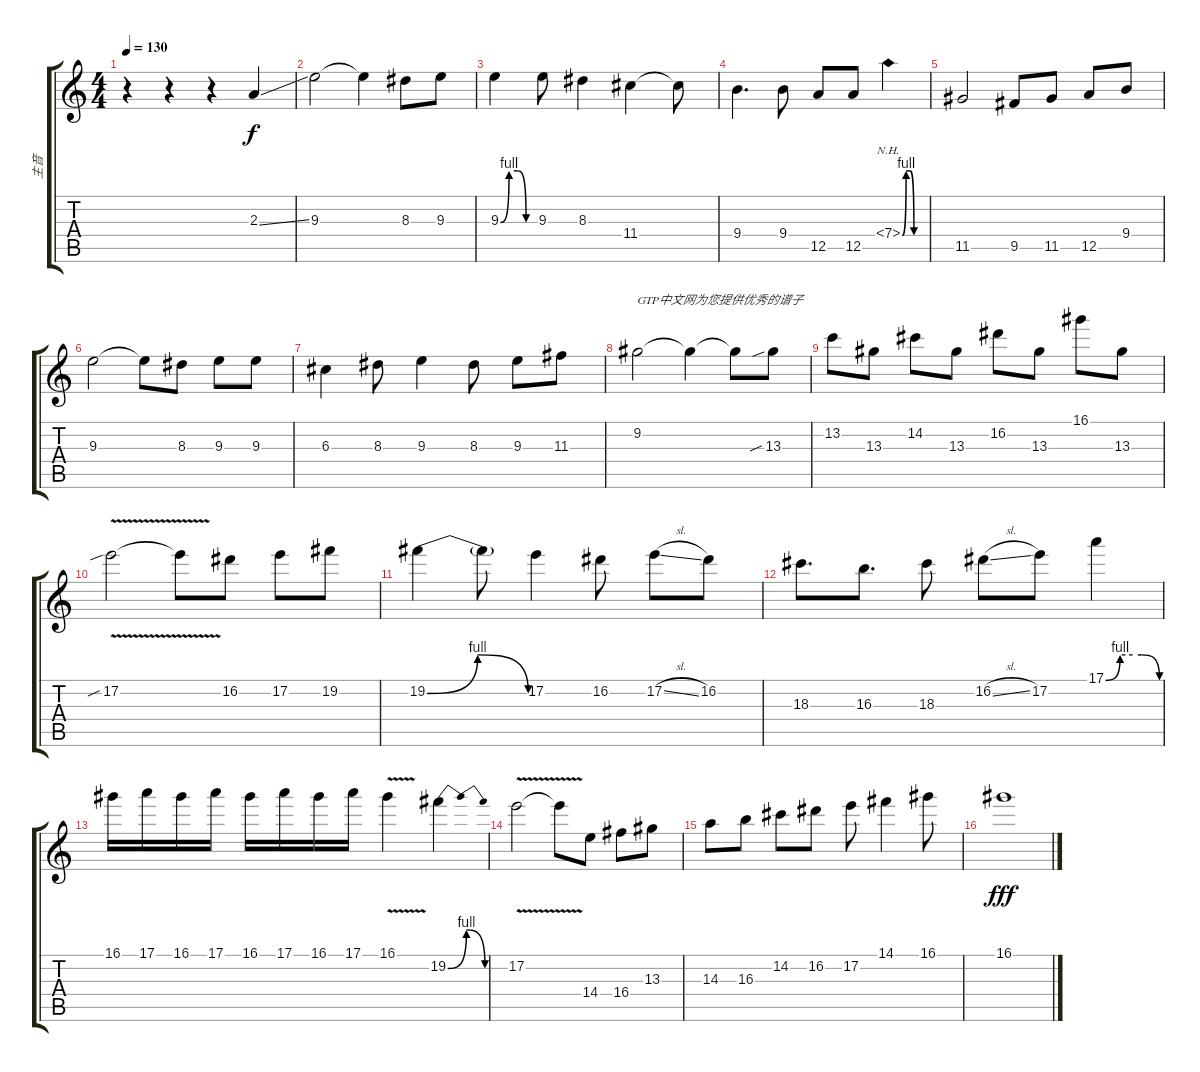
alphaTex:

\track ("主音" "主音") {instrument distortionguitar}
\staff {score tabs}
\tuning (E4 B3 G3 D3 A2 E2) {hide}
\ts (4 4)
\tempo 130
\clef g2
\ks c
r.4{dy f instrument distortionguitar} r.4 r.4 2.3{ss}.4 |
9.3.2 9.3{t}.4 8.3.8 9.3.8 |
9.3{be (custom 0 0 15 4 30 4 45 0 60 0)}.4 9.3.8 8.3.4 11.4.4 11.4{t}.8 |
9.4.4{d} 9.4.8 12.5.8 12.5.8 7.4{be (custom 0 0 10 4 20 4 30 0 60 0) nh}.4 |
11.5.2 9.5.8 11.5.8 12.5.8 9.4.8 |
9.3.2 9.3{t}.8 8.3.8 9.3.8 9.3.8 |
6.3.4 8.3.8 9.3.4 8.3.8 9.3.8 11.3.8 |
9.2.2{txt "GTP中文网为您提供优秀的谱子"} 9.2{t}.4 9.2{t}.8 13.3{sib}.8 |
13.2.8 13.3.8 14.2.8 13.3.8 16.2.8 13.3.8 16.1.8 13.3.8 |
17.2{v sib}.2 17.2{t}.8 16.2.8 17.2.8 19.2.8 |
19.2{be (bendrelease 0 0 15 4 35 4 60 0)}.4 19.2{t}.8 17.2.4 16.2.8 17.2{sl}.8 16.2.8 |
18.3.8{d} 16.3.8{d} 18.3.8 16.2{sl}.8 17.2.8 17.1{be (custom 0 0 16 4 30 4 40 4 60 0)}.4 |
16.1.16 17.1.16 16.1.16 17.1.16 16.1.16 17.1.16 16.1.16 17.1.16 16.1{v}.4 19.2{be (bendrelease 0 0 15 4 30 4 60 0)}.4 |
17.2{v}.2 17.2{t}.8 14.4.8 16.4.8 13.3.8 |
14.3.8 16.3.8 14.2.8 16.2.8 17.2.8 14.1.4 16.1.8 |
16.1{sl}.1{dy fff}
